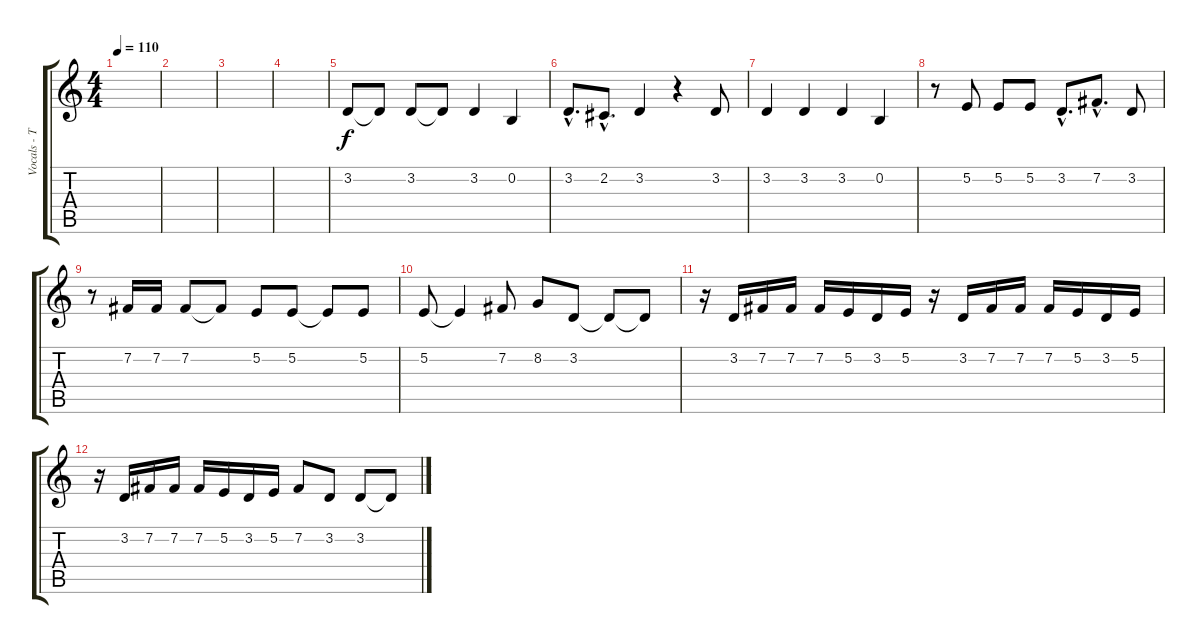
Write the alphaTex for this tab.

\track ("Vocals - Tom" "Vocals - T") {instrument tenorsax}
\staff {score tabs}
\tuning (E4 B3 G3 D3 A2 E2) {hide}
\ts (4 4)
\tempo 110
\clef g2
\ks c
|
|
|
|
3.2.8 3.2{t}.8 3.2.8 3.2{t}.8 3.2.4 0.2.4 |
3.2{hac}.8{d} 2.2{hac}.8{d} 3.2.4 r.4 3.2.8 |
3.2.4 3.2.4 3.2.4 0.2.4 |
r.8 5.2.8 5.2.8 5.2.8 3.2{hac}.8{d} 7.2{hac}.8{d} 3.2.8 |
r.8 7.2.16 7.2.16 7.2.8 7.2{t}.8 5.2.8 5.2.8 5.2{t}.8 5.2.8 |
5.2.8 5.2{t}.4 7.2.8 8.2.8 3.2.8 3.2{t}.8 3.2{t}.8 |
r.16 3.2.16 7.2.16 7.2.16 7.2.16 5.2.16 3.2.16 5.2.16 r.16 3.2.16 7.2.16 7.2.16 7.2.16 5.2.16 3.2.16 5.2.16 |
r.16 3.2.16{instrument tenorsax} 7.2.16 7.2.16 7.2.16 5.2.16 3.2.16 5.2.16 7.2.8 3.2.8 3.2.8 3.2{t}.8
